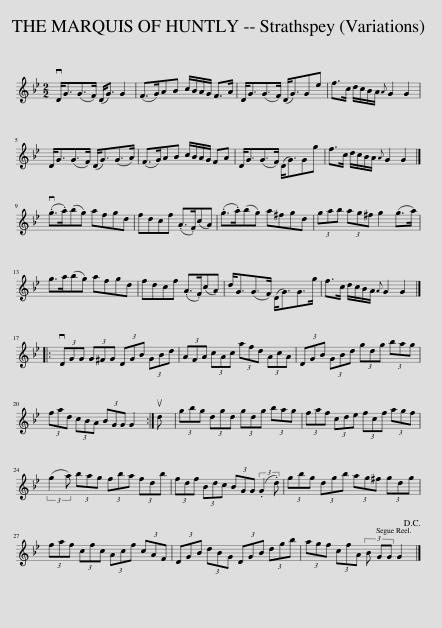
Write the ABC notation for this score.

X:1
L:1/8
M:2/2
I:linebreak $
K:Gmin
V:1 treble
V:1
 vD<G(G>F) (D<G) G2 | (F>G)AB c/B/A/G/ F>A | D<G(G>F) (D<G)Ge | f>c d/c/B/A/{A} G2 G2 |$ D<G(G>F) (D<G)(G>A) | %5
 (F>G)AB c/B/A/G/ FA | D<G(G>F) (D<G)Gg | f>c d/c/B/A/{A} G2 G2 |]$ (.vg>.a)(bg) afgd | fdcf (.A>.F)(cA) | %10
 (.g>.a)(bg) a^fgd | (3gab (3ag^f g2 (g>a) |$ g>a(bg) afgd | fdcf (.A>.F)(cA) | d<G(G>F) (D<G)G>g | %15
 f>c d/c/B/A/{A} G2 G2 |]:$ (3vDGG (3G^FG (3DGB (3GBd | (3AFA (3cAc (3afd (3AcA | (3DGB (3GBd (3gdg (3bag |$ (3fad (3cBA (3BGG G2 :| %20
 ud | (3gbg (3dgd (3gdg (3bag | (3faf (3cde (3fcf (3agf |$ (3:2:2(g2 a) (3bag (3fba (3fdb | (3fdf (3Bdc (3BGG (3:2:2(.G2 .d) | %25
 (3gbg (3dgb (3ag^f (3gdg |$ (3faf (3cfc (3Acf (3cAF | (3DGB (3dBG (3DGB (3dgb | (3agf (3cfA (3B GG G2!D.C.! |] %29
